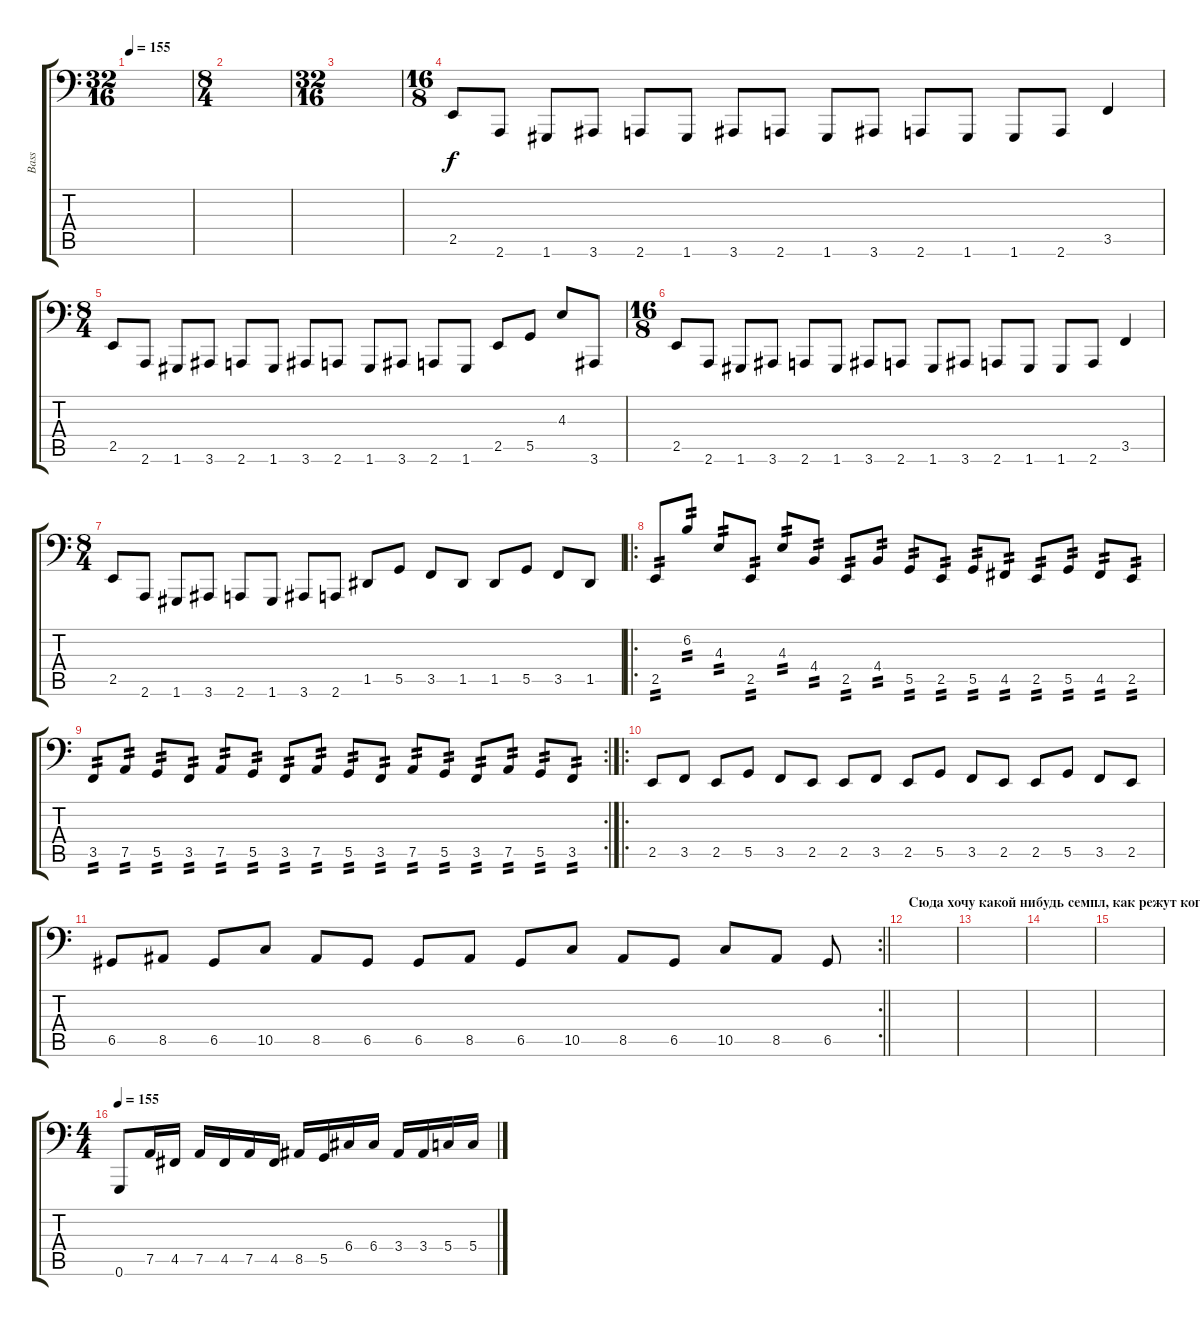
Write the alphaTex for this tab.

\track ("Bass" "Bass") {instrument electricbassfinger}
\staff {score tabs}
\tuning (A2 F2 C2 G1 D1 G0) {hide}
\ts (32 16)
\tempo 155
\clef f4
\ks c
|
\ts (8 4)
|
\ts (32 16)
|
\ts (16 8)
2.5.8 2.6.8 1.6.8 3.6.8 2.6.8 1.6.8 3.6.8 2.6.8 1.6.8 3.6.8 2.6.8 1.6.8 1.6.8 2.6.8 3.5.4 |
\ts (8 4)
2.5.8 2.6.8 1.6.8 3.6.8 2.6.8 1.6.8 3.6.8 2.6.8 1.6.8 3.6.8 2.6.8 1.6.8 2.5.8 5.5.8 4.3.8 3.6.8 |
\ts (16 8)
2.5.8 2.6.8 1.6.8 3.6.8 2.6.8 1.6.8 3.6.8 2.6.8 1.6.8 3.6.8 2.6.8 1.6.8 1.6.8 2.6.8 3.5.4 |
\ts (8 4)
2.5.8 2.6.8 1.6.8 3.6.8 2.6.8 1.6.8 3.6.8 2.6.8 1.5.8 5.5.8 3.5.8 1.5.8 1.5.8 5.5.8 3.5.8 1.5.8 |
\ro
2.5.8{tp 2} 6.2.8{tp 2} 4.3.8{tp 2} 2.5.8{tp 2} 4.3.8{tp 2} 4.4.8{tp 2} 2.5.8{tp 2} 4.4.8{tp 2} 5.5.8{tp 2} 2.5.8{tp 2} 5.5.8{tp 2} 4.5.8{tp 2} 2.5.8{tp 2} 5.5.8{tp 2} 4.5.8{tp 2} 2.5.8{tp 2} |
\rc 2
3.5.8{tp 2} 7.5.8{tp 2} 5.5.8{tp 2} 3.5.8{tp 2} 7.5.8{tp 2} 5.5.8{tp 2} 3.5.8{tp 2} 7.5.8{tp 2} 5.5.8{tp 2} 3.5.8{tp 2} 7.5.8{tp 2} 5.5.8{tp 2} 3.5.8{tp 2} 7.5.8{tp 2} 5.5.8{tp 2} 3.5.8{tp 2} |
\ro
2.5.8 3.5.8 2.5.8 5.5.8 3.5.8 2.5.8 2.5.8 3.5.8 2.5.8 5.5.8 3.5.8 2.5.8 2.5.8 5.5.8 3.5.8 2.5.8 |
\rc 2
\barLineRight lightlight
6.5.8 8.5.8 6.5.8 10.5.8 8.5.8 6.5.8 6.5.8 8.5.8 6.5.8 10.5.8 8.5.8 6.5.8 10.5.8 8.5.8 6.5.8 |
\section ("" "Сюда хочу какой нибудь семпл, как режут кого нибудь или хуй знает, чо нибудь пиздатое короче))) пт п")
|
|
|
|
\ts (4 4)
\tempo 155
0.6.8 7.5.16 4.5.16 7.5.16 4.5.16 7.5.16 4.5.16 8.5.16 5.5.16 6.4.16 6.4.16 3.4.16 3.4.16 5.4.16 5.4.16
